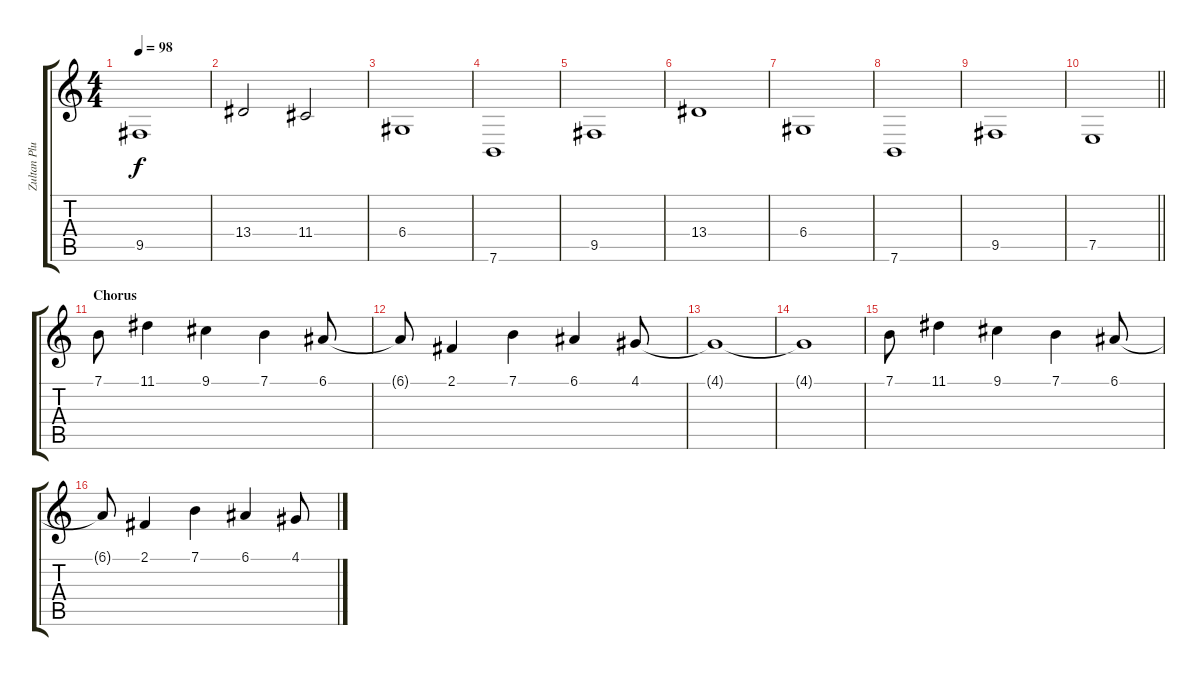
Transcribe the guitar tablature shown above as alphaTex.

\track ("Zultan Pluto (Keyboard)" "Zultan Plu") {instrument electricpiano1}
\staff {score tabs}
\tuning (E4 B3 G3 D3 A2 E2) {hide}
\ts (4 4)
\tempo 98
\clef g2
\ks c
9.5.1{dy f} |
13.4.2 11.4.2 |
6.4.1 |
7.6.1 |
9.5.1 |
13.4.1 |
6.4.1 |
7.6.1 |
9.5.1 |
\barLineRight lightlight
7.5.1 |
\section ("" "Chorus")
7.1.8 11.1.4 9.1.4 7.1.4 6.1.8 |
6.1{t}.8 2.1.4 7.1.4 6.1.4 4.1.8 |
4.1{t}.1 |
4.1{t}.1 |
7.1.8 11.1.4 9.1.4 7.1.4 6.1.8 |
6.1{t}.8 2.1.4 7.1.4 6.1.4 4.1.8
